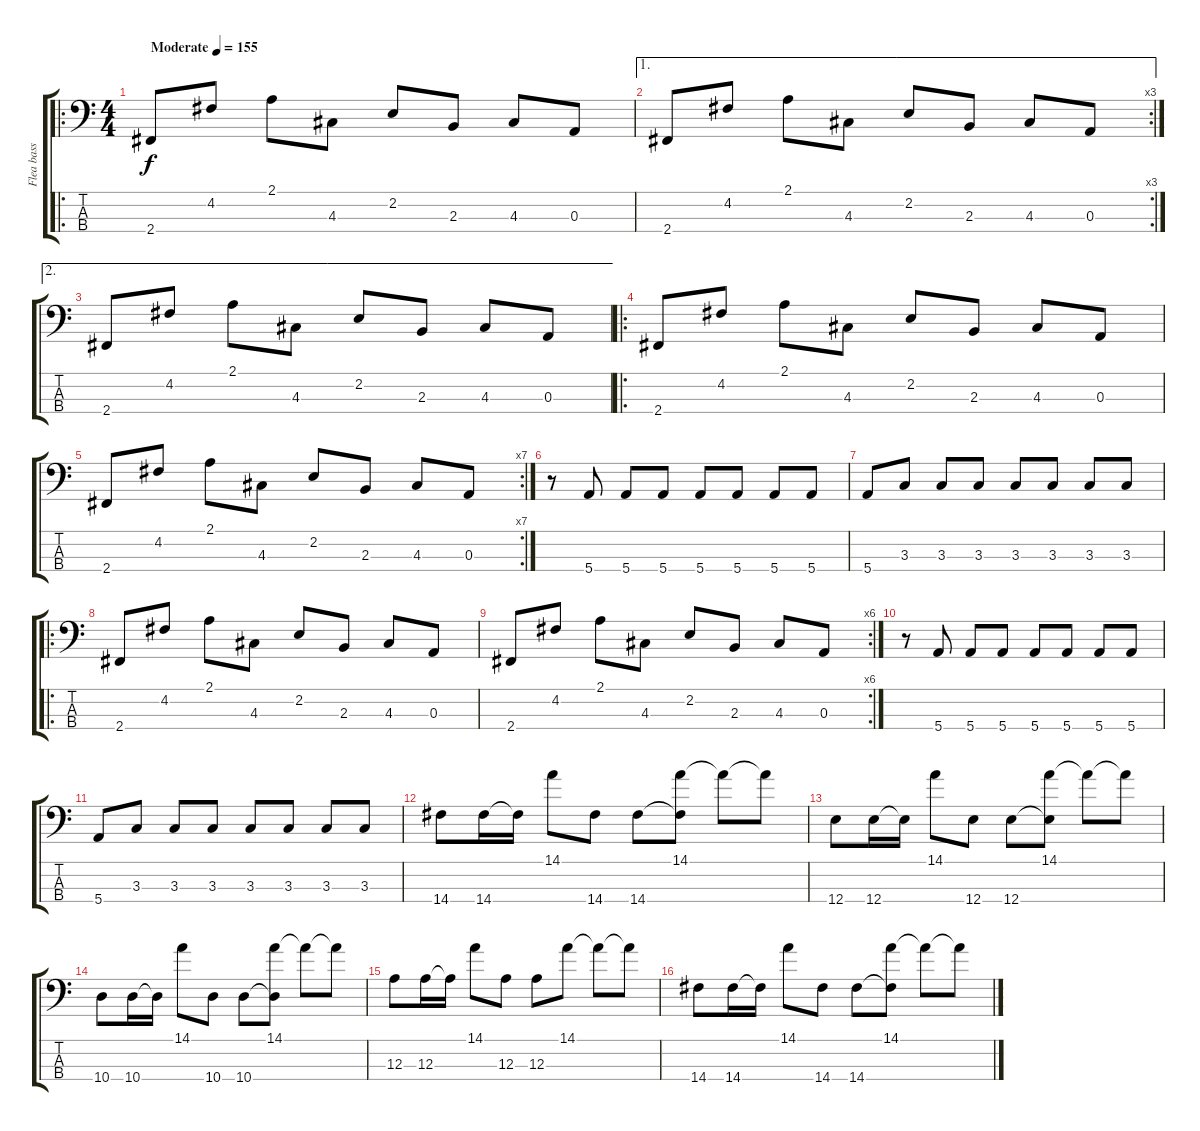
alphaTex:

\track (" Flea bass" " Flea bass") {instrument electricbassfinger}
\staff {score tabs}
\tuning (G2 D2 A1 E1) {hide}
\ro
\ts (4 4)
\tempo (155 "Moderate")
\clef f4
\ks c
2.4.8{dy f instrument electricbassfinger} 4.2.8 2.1.8 4.3.8 2.2.8 2.3.8 4.3.8 0.3.8 |
\ae 1
\rc 3
2.4.8 4.2.8 2.1.8 4.3.8 2.2.8 2.3.8 4.3.8 0.3.8 |
\ae 2
2.4.8 4.2.8 2.1.8 4.3.8 2.2.8 2.3.8 4.3.8 0.3.8 |
\ro
2.4.8 4.2.8 2.1.8 4.3.8 2.2.8 2.3.8 4.3.8 0.3.8 |
\rc 7
2.4.8 4.2.8 2.1.8 4.3.8 2.2.8 2.3.8 4.3.8 0.3.8 |
r.8 5.4.8 5.4.8 5.4.8 5.4.8 5.4.8 5.4.8 5.4.8 |
5.4.8 3.3.8 3.3.8 3.3.8 3.3.8 3.3.8 3.3.8 3.3.8 |
\ro
2.4.8 4.2.8 2.1.8 4.3.8 2.2.8 2.3.8 4.3.8 0.3.8 |
\rc 6
2.4.8 4.2.8 2.1.8 4.3.8 2.2.8 2.3.8 4.3.8 0.3.8 |
r.8 5.4.8 5.4.8 5.4.8 5.4.8 5.4.8 5.4.8 5.4.8 |
5.4.8 3.3.8 3.3.8 3.3.8 3.3.8 3.3.8 3.3.8 3.3.8 |
14.4.8 14.4.16 14.4{t}.16 14.1.8 14.4.8 14.4.8 (14.1 14.4{t}).8 14.1{t}.8 14.1{t}.8 |
12.4.8 12.4.16 12.4{t}.16 14.1.8 12.4.8 12.4.8 (14.1 12.4{t}).8 14.1{t}.8 14.1{t}.8 |
10.4.8 10.4.16 10.4{t}.16 14.1.8 10.4.8 10.4.8 (14.1 10.4{t}).8 14.1{t}.8 14.1{t}.8 |
12.3.8 12.3.16 12.3{t}.16 14.1.8 12.3.8 12.3.8 14.1.8 14.1{t}.8 14.1{t}.8 |
14.4.8 14.4.16 14.4{t}.16 14.1.8 14.4.8 14.4.8 (14.1 14.4{t}).8 14.1{t}.8 14.1{t}.8
